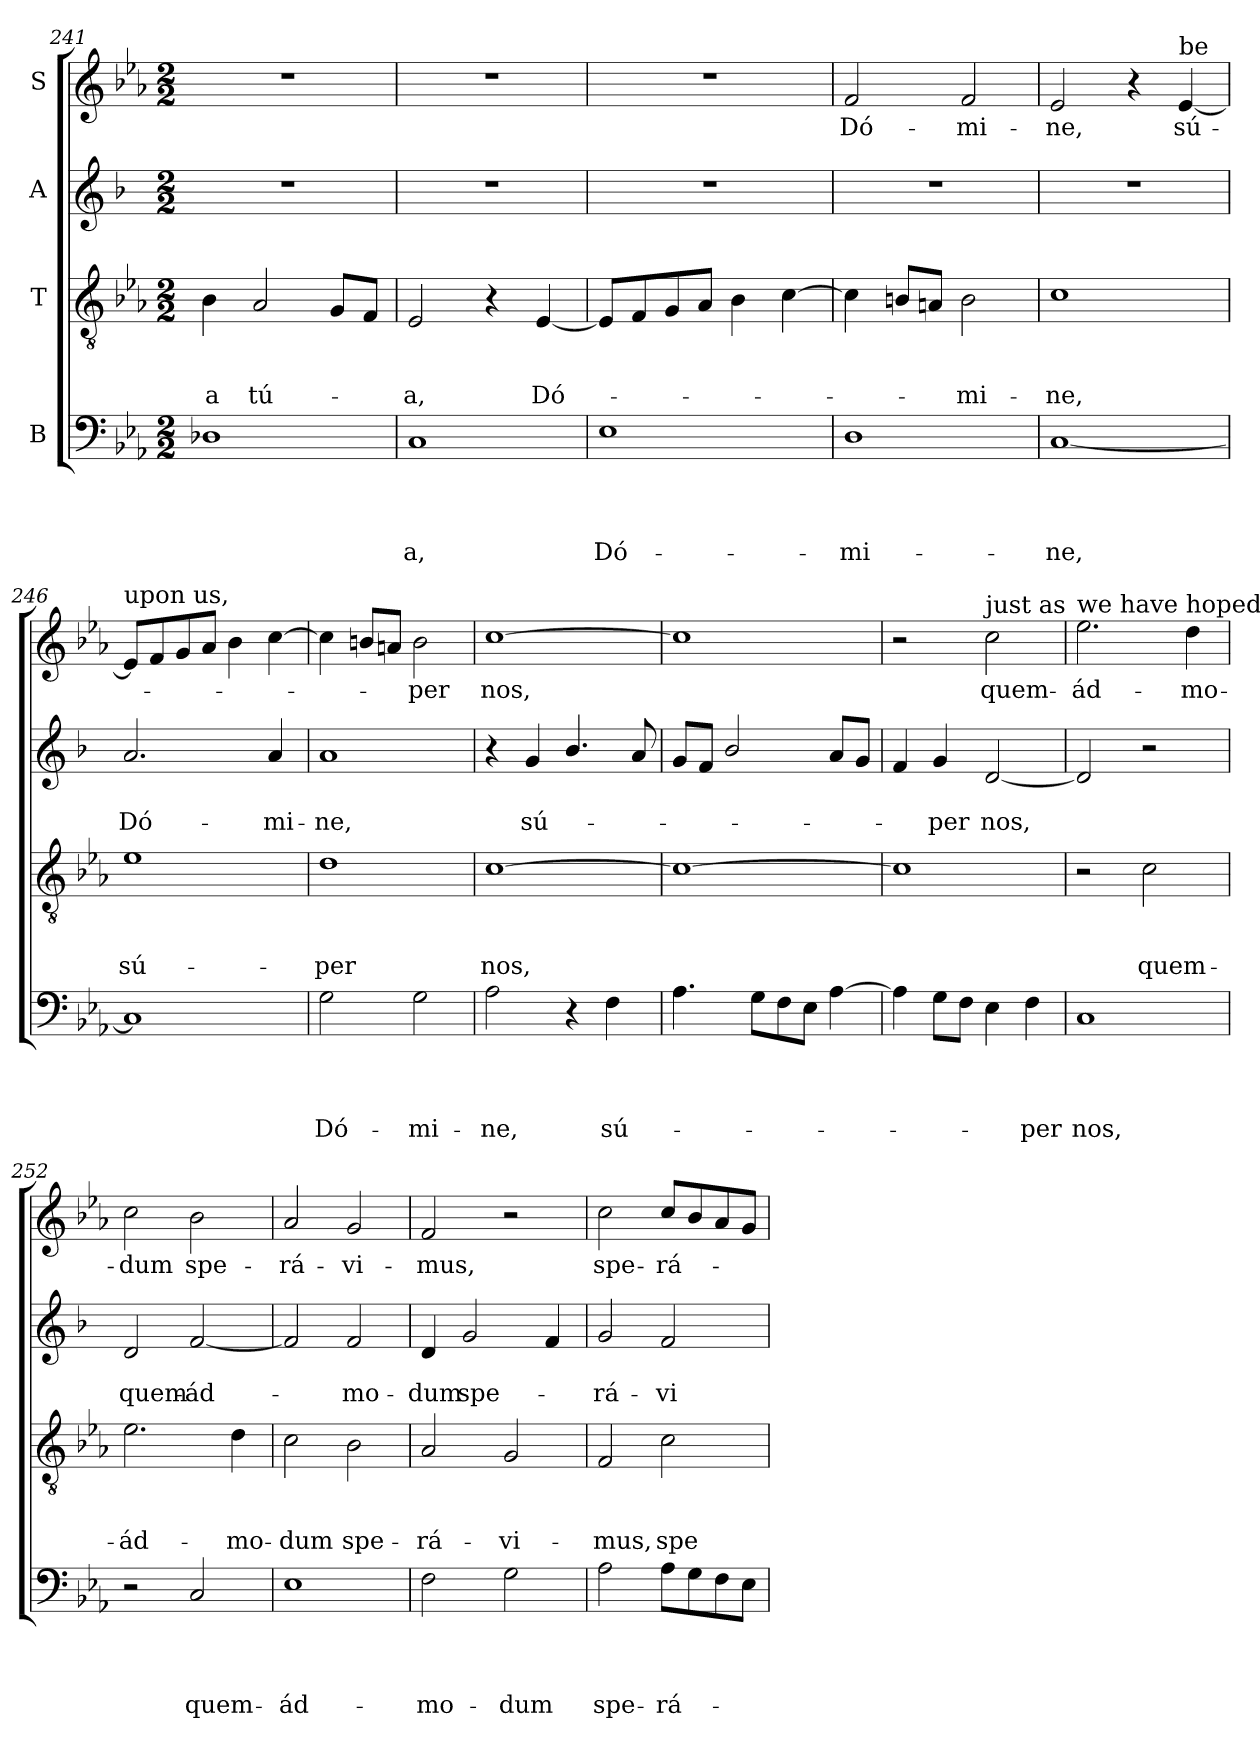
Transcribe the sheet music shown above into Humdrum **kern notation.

**kern	**text	**text	**text	**text	**kern	**text	**text	**text	**kern	**text	**text	**kern	**text
*part4	*part4	*part4	*part4	*part4	*part3	*part3	*part3	*part3	*part2	*part2	*part2	*part1	*part1
*staff4	*staff4	*staff4	*staff4	*staff4	*staff3	*staff3	*staff3	*staff3	*staff2	*staff2	*staff2	*staff1	*staff1
*I"B	*	*	*	*	*I"T	*	*	*	*I"A	*	*	*I"S	*
*clefF4	*	*	*	*	*clefGv2	*	*	*	*clefG2	*	*	*clefG2	*
*	*	*	*	*	*	*	*	*	*ITrd1c2	*	*	*	*
*k[b-e-a-]	*	*	*	*	*k[b-e-a-]	*	*	*	*k[b-e-a-]	*	*	*k[b-e-a-]	*
*E-:	*	*	*	*	*E-:	*	*	*	*E-:	*	*	*E-:	*
*M2/2	*	*	*	*	*M2/2	*	*	*	*M2/2	*	*	*M2/2	*
=241	=241	=241	=241	=241	=241	=241	=241	=241	=241	=241	=241	=241	=241
!	!	!	!	!	!	!	!	!LO:LY:b	!	!	!	!	!
1D-	.	.	.	.	4B-\	.	.	-a	1r	.	.	1r	.
!	!	!	!	!	!	!	!	!LO:LY:b	!	!	!	!	!
.	.	.	.	.	2A-/	.	.	tú-	.	.	.	.	.
.	.	.	.	.	8G/L	.	.	.	.	.	.	.	.
.	.	.	.	.	8F/J	.	.	.	.	.	.	.	.
=242	=242	=242	=242	=242	=242	=242	=242	=242	=242	=242	=242	=242	=242
!	!	!	!	!LO:LY:b	!	!	!	!LO:LY:b	!	!	!	!	!
1C	.	.	.	-a,	2E-/	.	.	-a,	1r	.	.	1r	.
.	.	.	.	.	4r	.	.	.	.	.	.	.	.
!	!	!	!	!	!	!	!	!LO:LY:b	!	!	!	!	!
.	.	.	.	.	[4E-/	.	.	Dó-	.	.	.	.	.
!!LO:LB:g=z
=243	=243	=243	=243	=243	=243	=243	=243	=243	=243	=243	=243	=243	=243
!	!	!	!	!LO:LY:b	!	!	!	!	!	!	!	!	!
1E-	.	.	.	Dó-	8E-/L]	.	.	.	1r	.	.	1r	.
.	.	.	.	.	8F/	.	.	.	.	.	.	.	.
.	.	.	.	.	8G/	.	.	.	.	.	.	.	.
.	.	.	.	.	8A-/J	.	.	.	.	.	.	.	.
.	.	.	.	.	4B-\	.	.	.	.	.	.	.	.
.	.	.	.	.	[4c\	.	.	.	.	.	.	.	.
=244	=244	=244	=244	=244	=244	=244	=244	=244	=244	=244	=244	=244	=244
!	!	!	!	!LO:LY:b	!	!	!	!	!	!	!	!	!LO:LY:b
1D	.	.	.	-mi-	4c\]	.	.	.	1r	.	.	2f/	Dó-
.	.	.	.	.	8B/L	.	.	.	.	.	.	.	.
.	.	.	.	.	8A/J	.	.	.	.	.	.	.	.
!	!	!	!	!	!	!	!	!LO:LY:b	!	!	!	!	!LO:LY:b
.	.	.	.	.	2B\	.	.	-mi-	.	.	.	2f/	-mi-
=245	=245	=245	=245	=245	=245	=245	=245	=245	=245	=245	=245	=245	=245
!	!	!	!	!LO:LY:b	!	!	!	!LO:LY:b	!	!	!	!	!LO:LY:b
[1C	.	.	.	-ne,	1c	.	.	-ne,	1r	.	.	2e-/	-ne,
.	.	.	.	.	.	.	.	.	.	.	.	4r	.
!	!	!	!	!	!	!	!	!	!	!	!	!LO:TX:a:t=be	!
!	!	!	!	!	!	!	!	!	!	!	!	!	!LO:LY:b
.	.	.	.	.	.	.	.	.	.	.	.	[4e-/	sú-
=246	=246	=246	=246	=246	=246	=246	=246	=246	=246	=246	=246	=246	=246
!	!	!	!	!	!	!	!	!	!	!	!	!LO:TX:a:t=upon us,	!
!	!	!	!	!	!	!	!	!LO:LY:b	!	!	!LO:LY:b	!	!
1C]	.	.	.	.	1e-	.	.	sú-	2.g/	.	Dó-	8e-/L]	.
.	.	.	.	.	.	.	.	.	.	.	.	8f/	.
.	.	.	.	.	.	.	.	.	.	.	.	8g/	.
.	.	.	.	.	.	.	.	.	.	.	.	8a-/J	.
.	.	.	.	.	.	.	.	.	.	.	.	4b-\	.
!	!	!	!	!	!	!	!	!	!	!	!LO:LY:b	!	!
.	.	.	.	.	.	.	.	.	4g/	.	-mi-	[4cc\	.
=247	=247	=247	=247	=247	=247	=247	=247	=247	=247	=247	=247	=247	=247
!	!	!	!	!LO:LY:b	!	!	!	!LO:LY:b	!	!	!LO:LY:b	!	!
2G\	.	.	.	Dó-	1d	.	.	-per	1g	.	-ne,	4cc\]	.
.	.	.	.	.	.	.	.	.	.	.	.	8b/L	.
.	.	.	.	.	.	.	.	.	.	.	.	8a/J	.
!	!	!	!	!LO:LY:b	!	!	!	!	!	!	!	!	!LO:LY:b
2G\	.	.	.	-mi-	.	.	.	.	.	.	.	2b\	-per
=248	=248	=248	=248	=248	=248	=248	=248	=248	=248	=248	=248	=248	=248
!	!	!	!	!LO:LY:b	!	!	!	!LO:LY:b	!	!	!	!	!LO:LY:b
2A-\	.	.	.	-ne,	[1c	.	.	nos,	4r	.	.	[1cc	nos,
!	!	!	!	!	!	!	!	!	!	!	!LO:LY:b	!	!
.	.	.	.	.	.	.	.	.	4f/	.	sú-	.	.
4r	.	.	.	.	.	.	.	.	4.a-/	.	.	.	.
!	!	!	!	!LO:LY:b	!	!	!	!	!	!	!	!	!
4F\	.	.	.	sú-	.	.	.	.	.	.	.	.	.
.	.	.	.	.	.	.	.	.	8g/	.	.	.	.
!!LO:PB:g=z
=249	=249	=249	=249	=249	=249	=249	=249	=249	=249	=249	=249	=249	=249
4.A-\	.	.	.	.	1c_	.	.	.	8f/L	.	.	1cc]	.
.	.	.	.	.	.	.	.	.	8e-/J	.	.	.	.
.	.	.	.	.	.	.	.	.	2a-/	.	.	.	.
8G\L	.	.	.	.	.	.	.	.	.	.	.	.	.
8F\	.	.	.	.	.	.	.	.	.	.	.	.	.
8E-\J	.	.	.	.	.	.	.	.	.	.	.	.	.
[4A-\	.	.	.	.	.	.	.	.	8g/L	.	.	.	.
.	.	.	.	.	.	.	.	.	8f/J	.	.	.	.
=250	=250	=250	=250	=250	=250	=250	=250	=250	=250	=250	=250	=250	=250
4A-\]	.	.	.	.	1c]	.	.	.	4e-/	.	.	2r	.
!	!	!	!	!	!	!	!	!	!	!	!LO:LY:b	!	!
8G\L	.	.	.	.	.	.	.	.	4f/	.	-per	.	.
8F\J	.	.	.	.	.	.	.	.	.	.	.	.	.
!	!	!	!	!	!	!	!	!	!	!	!	!LO:TX:a:t=just as	!
!	!	!	!	!	!	!	!	!	!	!	!LO:LY:b	!	!LO:LY:b
4E-\	.	.	.	.	.	.	.	.	[2c/	.	nos,	2cc\	quem-
!	!	!	!	!LO:LY:b	!	!	!	!	!	!	!	!	!
4F\	.	.	.	-per	.	.	.	.	.	.	.	.	.
=251	=251	=251	=251	=251	=251	=251	=251	=251	=251	=251	=251	=251	=251
!	!	!	!	!	!	!	!	!	!	!	!	!LO:TX:a:t=we have hoped.	!
!	!	!	!	!LO:LY:b	!	!	!	!	!	!	!	!	!LO:LY:b
1C	.	.	.	nos,	2r	.	.	.	2c/]	.	.	2.ee-\	-ád-
!	!	!	!	!	!	!	!	!LO:LY:b	!	!	!	!	!
.	.	.	.	.	2c\	.	.	quem-	2r	.	.	.	.
!	!	!	!	!	!	!	!	!	!	!	!	!	!LO:LY:b
.	.	.	.	.	.	.	.	.	.	.	.	4dd\	-mo-
=252	=252	=252	=252	=252	=252	=252	=252	=252	=252	=252	=252	=252	=252
!	!	!	!	!	!	!	!	!LO:LY:b	!	!	!LO:LY:b	!	!LO:LY:b
2r	.	.	.	.	2.e-\	.	.	-ád-	2c/	.	quem-	2cc\	-dum
!	!	!	!	!LO:LY:b	!	!	!	!	!	!	!LO:LY:b	!	!LO:LY:b
2C/	.	.	.	quem-	.	.	.	.	[2e-/	.	-ád-	2b-\	spe-
!	!	!	!	!	!	!	!	!LO:LY:b	!	!	!	!	!
.	.	.	.	.	4d\	.	.	-mo-	.	.	.	.	.
=253	=253	=253	=253	=253	=253	=253	=253	=253	=253	=253	=253	=253	=253
!	!	!	!	!LO:LY:b	!	!	!	!LO:LY:b	!	!	!	!	!LO:LY:b
1E-	.	.	.	-ád-	2c\	.	.	-dum	2e-/]	.	.	2a-/	-rá-
!	!	!	!	!	!	!	!	!LO:LY:b	!	!	!LO:LY:b	!	!LO:LY:b
.	.	.	.	.	2B-\	.	.	spe-	2e-/	.	-mo-	2g/	-vi-
=254	=254	=254	=254	=254	=254	=254	=254	=254	=254	=254	=254	=254	=254
!	!	!	!	!LO:LY:b	!	!	!	!LO:LY:b	!	!	!LO:LY:b	!	!LO:LY:b
2F\	.	.	.	-mo-	2A-/	.	.	-rá-	4c/	.	-dum	2f/	-mus,
!	!	!	!	!	!	!	!	!	!	!	!LO:LY:b	!	!
.	.	.	.	.	.	.	.	.	2f/	.	spe-	.	.
!	!	!	!	!LO:LY:b	!	!	!	!LO:LY:b	!	!	!	!	!
2G\	.	.	.	-dum	2G/	.	.	-vi-	.	.	.	2r	.
.	.	.	.	.	.	.	.	.	4e-/	.	.	.	.
!!LO:LB:g=z
=255	=255	=255	=255	=255	=255	=255	=255	=255	=255	=255	=255	=255	=255
!	!	!	!	!LO:LY:b	!	!	!	!LO:LY:b	!	!	!LO:LY:b	!	!LO:LY:b
2A-\	.	.	.	spe-	2F/	.	.	-mus,	2f/	.	-rá-	2cc\	spe-
!	!	!	!	!LO:LY:b	!	!	!	!LO:LY:b	!	!	!LO:LY:b	!	!LO:LY:b
8A-\L	.	.	.	-rá-	2c\	.	.	spe-	2e-/	.	-vi-	8cc/L	-rá-
8G\	.	.	.	.	.	.	.	.	.	.	.	8b-/	.
8F\	.	.	.	.	.	.	.	.	.	.	.	8a-/	.
8E-\J	.	.	.	.	.	.	.	.	.	.	.	8g/J	.
=	=	=	=	=	=	=	=	=	=	=	=	=	=
*-	*-	*-	*-	*-	*-	*-	*-	*-	*-	*-	*-	*-	*-
